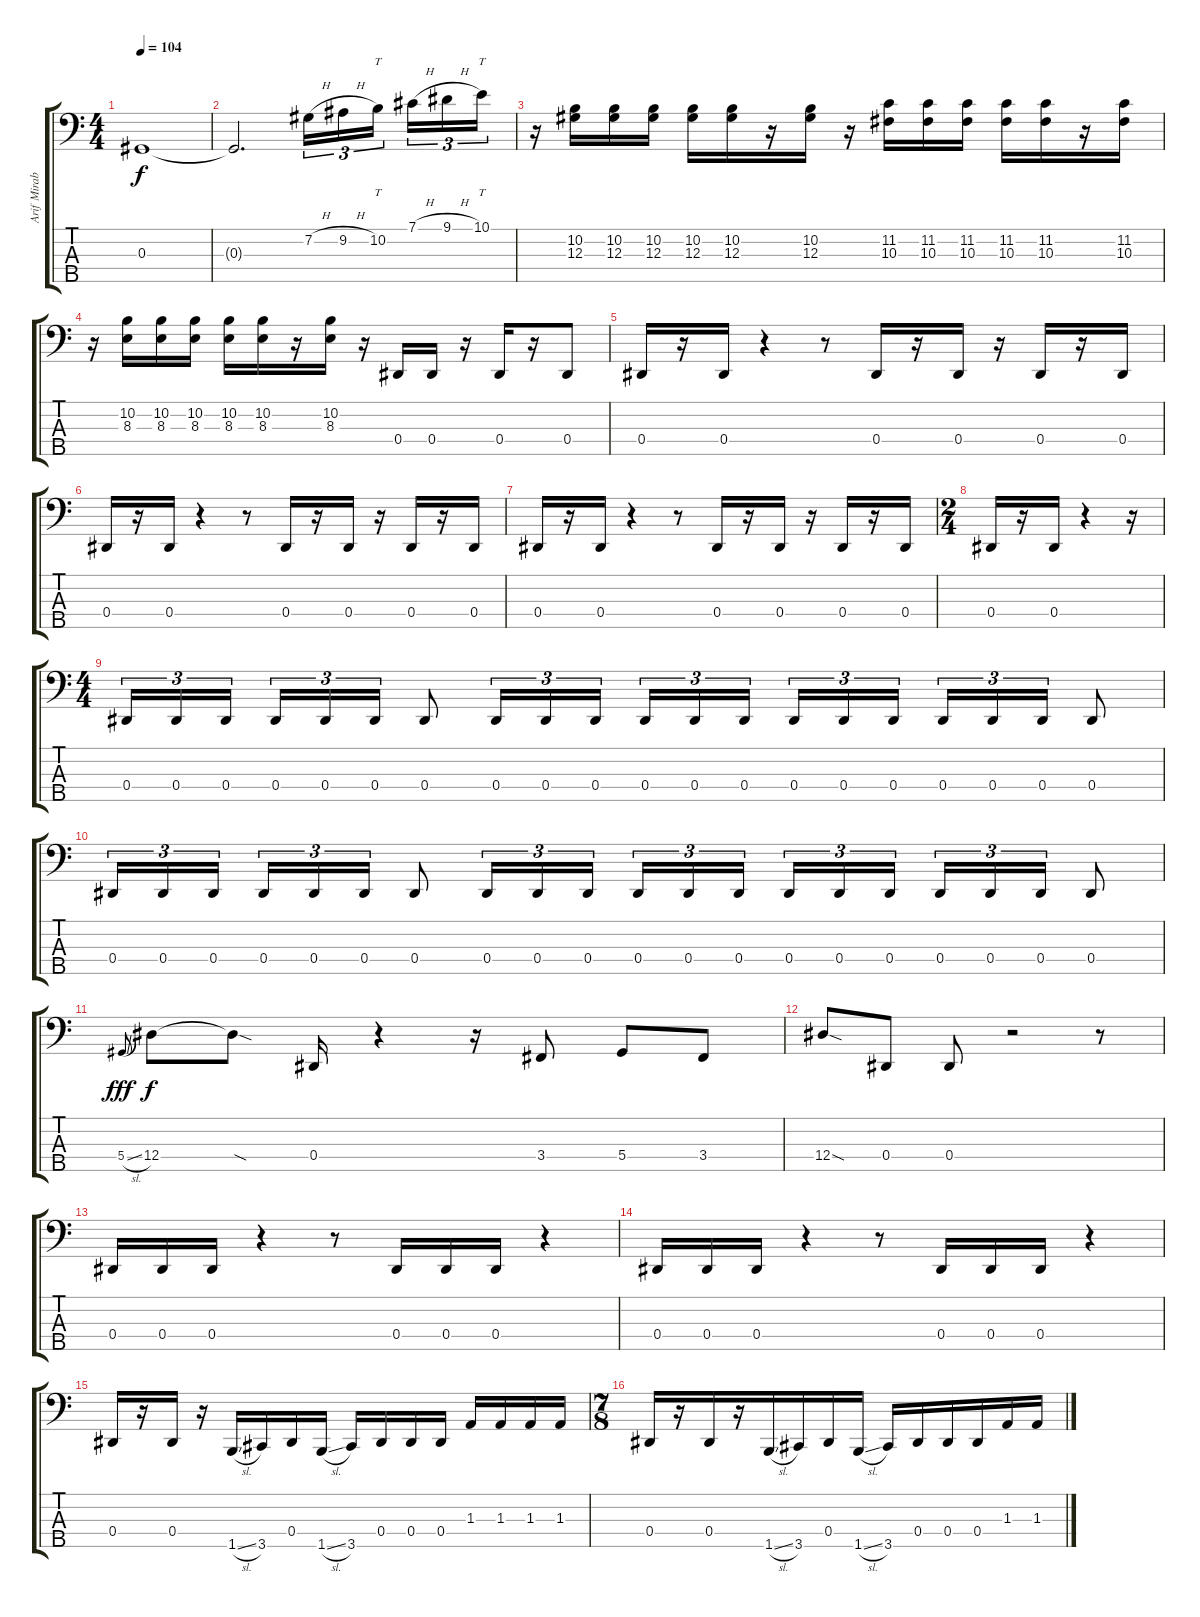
\track ("Arif Mirabdolbaghi" "Arif Mirab") {instrument electricbassfinger}
\staff {score tabs}
\tuning (Gb2 Db2 Ab1 Eb1 Bb0) {hide}
\ts (4 4)
\tempo 104
\clef f4
\ks c
0.3.1{dy f} |
0.3{t}.2{d} 7.2{h}.16{tu (3 2)} 9.2{h}.16{tu (3 2)} 10.2.16{tt tu (3 2) beam splitsecondary} 7.1{h}.16{tu (3 2)} 9.1{h}.16{tu (3 2)} 10.1.16{tt tu (3 2)} |
r.16 (10.2 12.3).16 (10.2 12.3).16 (10.2 12.3).16 (10.2 12.3).16 (10.2 12.3).16 r.16 (10.2 12.3).16 r.16 (11.2 10.3).16 (11.2 10.3).16 (11.2 10.3).16 (11.2 10.3).16 (11.2 10.3).16 r.16 (11.2 10.3).16 |
r.16 (10.2 8.3).16 (10.2 8.3).16 (10.2 8.3).16 (10.2 8.3).16 (10.2 8.3).16 r.16 (10.2 8.3).16 r.16 0.4.16 0.4.16 r.16 0.4.16 r.16 0.4.8 |
0.4.16 r.16 0.4.16 r.4 r.8 0.4.16 r.16 0.4.16 r.16 0.4.16 r.16 0.4.16 |
0.4.16 r.16 0.4.16 r.4 r.8 0.4.16 r.16 0.4.16 r.16 0.4.16 r.16 0.4.16 |
0.4.16 r.16 0.4.16 r.4 r.8 0.4.16 r.16 0.4.16 r.16 0.4.16 r.16 0.4.16 |
\ts (2 4)
0.4.16 r.16 0.4.16 r.4 r.16 |
\ts (4 4)
0.4.16{tu (3 2)} 0.4.16{tu (3 2)} 0.4.16{tu (3 2) beam splitsecondary} 0.4.16{tu (3 2)} 0.4.16{tu (3 2)} 0.4.16{tu (3 2)} 0.4.8 0.4.16{tu (3 2)} 0.4.16{tu (3 2)} 0.4.16{tu (3 2)} 0.4.16{tu (3 2)} 0.4.16{tu (3 2)} 0.4.16{tu (3 2) beam splitsecondary} 0.4.16{tu (3 2)} 0.4.16{tu (3 2)} 0.4.16{tu (3 2)} 0.4.16{tu (3 2)} 0.4.16{tu (3 2)} 0.4.16{tu (3 2)} 0.4.8 |
0.4.16{tu (3 2)} 0.4.16{tu (3 2)} 0.4.16{tu (3 2) beam splitsecondary} 0.4.16{tu (3 2)} 0.4.16{tu (3 2)} 0.4.16{tu (3 2)} 0.4.8 0.4.16{tu (3 2)} 0.4.16{tu (3 2)} 0.4.16{tu (3 2)} 0.4.16{tu (3 2)} 0.4.16{tu (3 2)} 0.4.16{tu (3 2) beam splitsecondary} 0.4.16{tu (3 2)} 0.4.16{tu (3 2)} 0.4.16{tu (3 2)} 0.4.16{tu (3 2)} 0.4.16{tu (3 2)} 0.4.16{tu (3 2)} 0.4.8 |
5.4{sl}.8{gr onbeat dy fff} 12.4.8{dy f} 12.4{sod t}.8 0.4.16 r.4 r.16 3.4.8 5.4.8 3.4.8 |
12.4{sod}.8 0.4.8 0.4.8 r.2 r.8 |
0.4.16 0.4.16 0.4.16 r.4 r.8 0.4.16 0.4.16 0.4.16 r.4 |
0.4.16 0.4.16 0.4.16 r.4 r.8 0.4.16 0.4.16 0.4.16 r.4 |
0.4.16 r.16 0.4.16 r.16 1.5{sl}.16 3.5.16 0.4.16 1.5{sl}.16 3.5.16 0.4.16 0.4.16 0.4.16 1.3.16 1.3.16 1.3.16 1.3.16 |
\ts (7 8)
0.4.16 r.16 0.4.16 r.16 1.5{sl}.16 3.5.16 0.4.16 1.5{sl}.16 3.5.16 0.4.16 0.4.16 0.4.16 1.3.16 1.3.16
